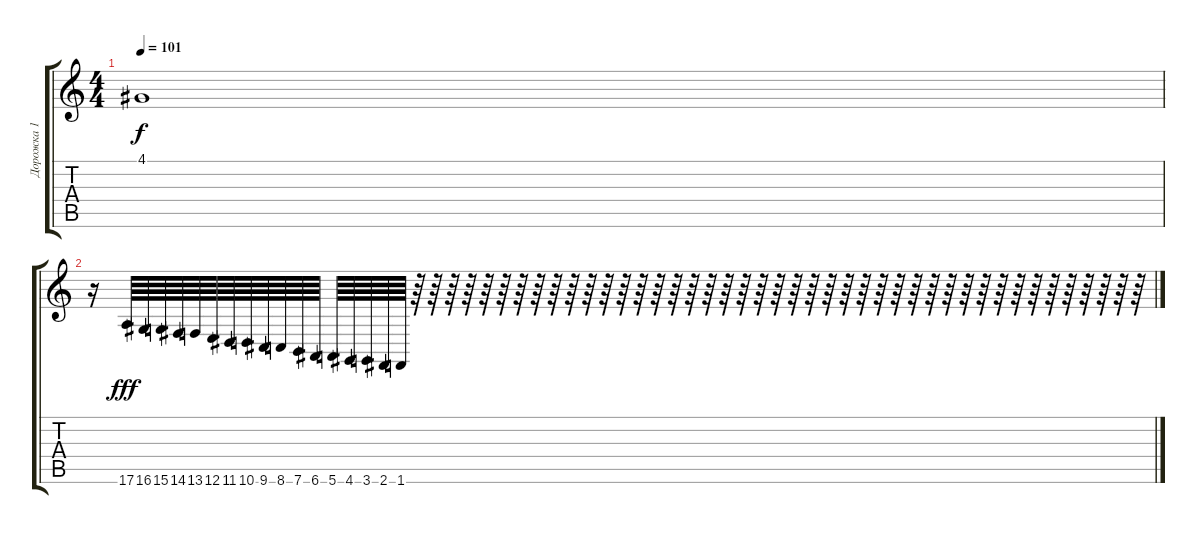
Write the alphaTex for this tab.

\track ("Дорожка 1" "Дорожка 1") {instrument taikodrum}
\staff {score tabs}
\tuning (E4 B3 G3 D3 A2 E2) {hide}
\ts (4 4)
\tempo 101
\clef g2
\ks c
4.1{t}.1{dy f} |
r.16{instrument guitarharmonics} 17.6.64{dy fff instrument guitarfretnoise} 16.6.64 15.6.64 14.6.64 13.6.64 12.6.64 11.6.64 10.6.64 9.6.64 8.6.64 7.6.64 6.6.64 5.6.64 4.6.64 3.6.64 2.6.64 1.6.64 r.64 r.64 r.64 r.64 r.64 r.64 r.64 r.64 r.64 r.64 r.64 r.64 r.64 r.64 r.64 r.64 r.64 r.64 r.64 r.64 r.64 r.64 r.64 r.64 r.64 r.64 r.64 r.64 r.64 r.64 r.64 r.64 r.64 r.64 r.64 r.64 r.64 r.64 r.64 r.64 r.64 r.64 r.64
